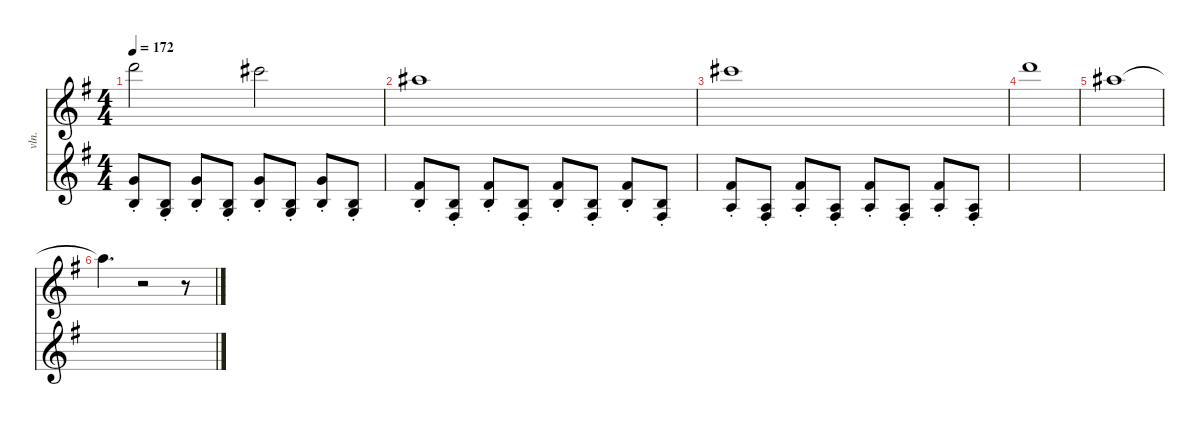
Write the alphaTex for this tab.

\defaultSystemsLayout 4
\hideDynamics
\bracketExtendMode nobrackets
\otherSystemsTrackNameOrientation horizontal
\track ("Strings" "vln.") {instrument stringensemble1}
\staff {score}
\tuning (E5 A4 D4 G3)
\ts (4 4)
\tempo 172
\clef g2
\ks eminor
10.1{acc forcenatural}.2{dy f beam Down} 9.1{acc #}.2{beam Down} |
6.1{acc #}.1{beam Down} |
9.1{acc #}.1{beam Down} |
10.1{acc forcenatural}.1{dy fff beam Down} |
6.1{acc #}.1{beam Down} |
6.1{t acc #}.4{d beam Down} r.2{beam Down} r.8{beam Down}
\staff {score}
\tuning (G2 D2 A1 E1 B0)
\clef g2
\ottava regular
\simile none
\ks eminor
(21.2{st acc forcenatural} 24.1{st acc forcenatural}).8{dy fff beam Up} (22.3{st acc forcenatural} 21.2{st acc forcenatural}).8{beam Up} (21.2{st acc forcenatural} 24.1{st acc forcenatural}).8{beam Up} (22.3{st acc forcenatural} 21.2{st acc forcenatural}).8{beam Up} (21.2{st acc forcenatural} 24.1{st acc forcenatural}).8{beam Up} (22.3{st acc forcenatural} 21.2{st acc forcenatural}).8{beam Up} (21.2{st acc forcenatural} 24.1{st acc forcenatural}).8{beam Up} (22.3{st acc forcenatural} 21.2{st acc forcenatural}).8{beam Up} |
(21.2{st acc forcenatural} 23.1{st acc #}).8{beam Up} (21.3{st acc #} 21.2{st acc forcenatural}).8{beam Up} (21.2{st acc forcenatural} 23.1{st acc #}).8{beam Up} (21.3{st acc #} 21.2{st acc forcenatural}).8{beam Up} (21.2{st acc forcenatural} 23.1{st acc #}).8{beam Up} (21.3{st acc #} 21.2{st acc forcenatural}).8{beam Up} (21.2{st acc forcenatural} 23.1{st acc #}).8{beam Up} (21.3{st acc #} 21.2{st acc forcenatural}).8{beam Up} |
(24.3{st acc forcenatural} 23.1{st acc #}).8{beam Up} (26.4{st acc #} 24.3{st acc forcenatural}).8{beam Up} (24.3{st acc forcenatural} 23.1{st acc #}).8{beam Up} (26.4{st acc #} 24.3{st acc forcenatural}).8{beam Up} (24.3{st acc forcenatural} 23.1{st acc #}).8{beam Up} (26.4{st acc #} 24.3{st acc forcenatural}).8{beam Up} (24.3{st acc forcenatural} 23.1{st acc #}).8{beam Up} (26.4{st acc #} 24.3{st acc forcenatural}).8{beam Up} |
|
|
